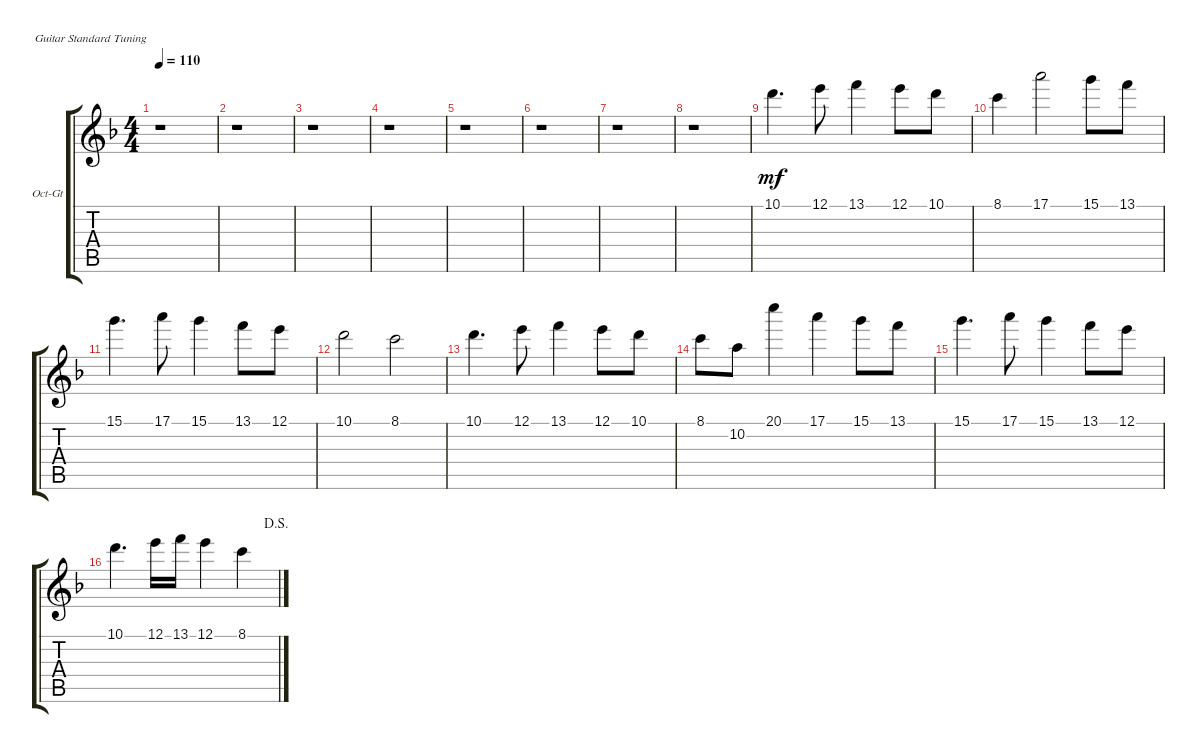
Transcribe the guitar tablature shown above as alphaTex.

\defaultSystemsLayout 4
\bracketExtendMode groupsimilarinstruments
\firstSystemTrackNameOrientation horizontal
\otherSystemsTrackNameOrientation horizontal
\track ("Octave Electric Guitar" "Oct-Gt") {instrument overdrivenguitar}
\staff {score tabs}
\tuning (E4 B3 G3 D3 A2 E2)
\ts (4 4)
\tempo 110
\clef g2
\ks dminor
r.1{dy mf} |
r.1 |
r.1 |
r.1 |
r.1 |
r.1 |
r.1 |
r.1 |
10.1.4{d} 12.1.8 13.1.4 12.1.8 10.1.8 |
8.1.4 17.1.2 15.1.8 13.1.8 |
15.1.4{d} 17.1.8 15.1.4 13.1.8 12.1.8 |
10.1.2 8.1.2 |
10.1.4{d} 12.1.8 13.1.4 12.1.8 10.1.8 |
8.1.8 10.2.8 20.1.4 17.1.4 15.1.8 13.1.8 |
15.1.4{d} 17.1.8 15.1.4 13.1.8 12.1.8 |
\jump dalsegno
10.1.4{d} 12.1.16 13.1.16 12.1.4 8.1.4
